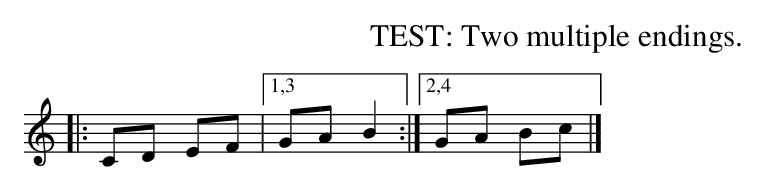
X:1
T: TEST: Two multiple endings.
K: C
|: CD EF |1,3 GA B2 :|2,4 GA Bc |]
